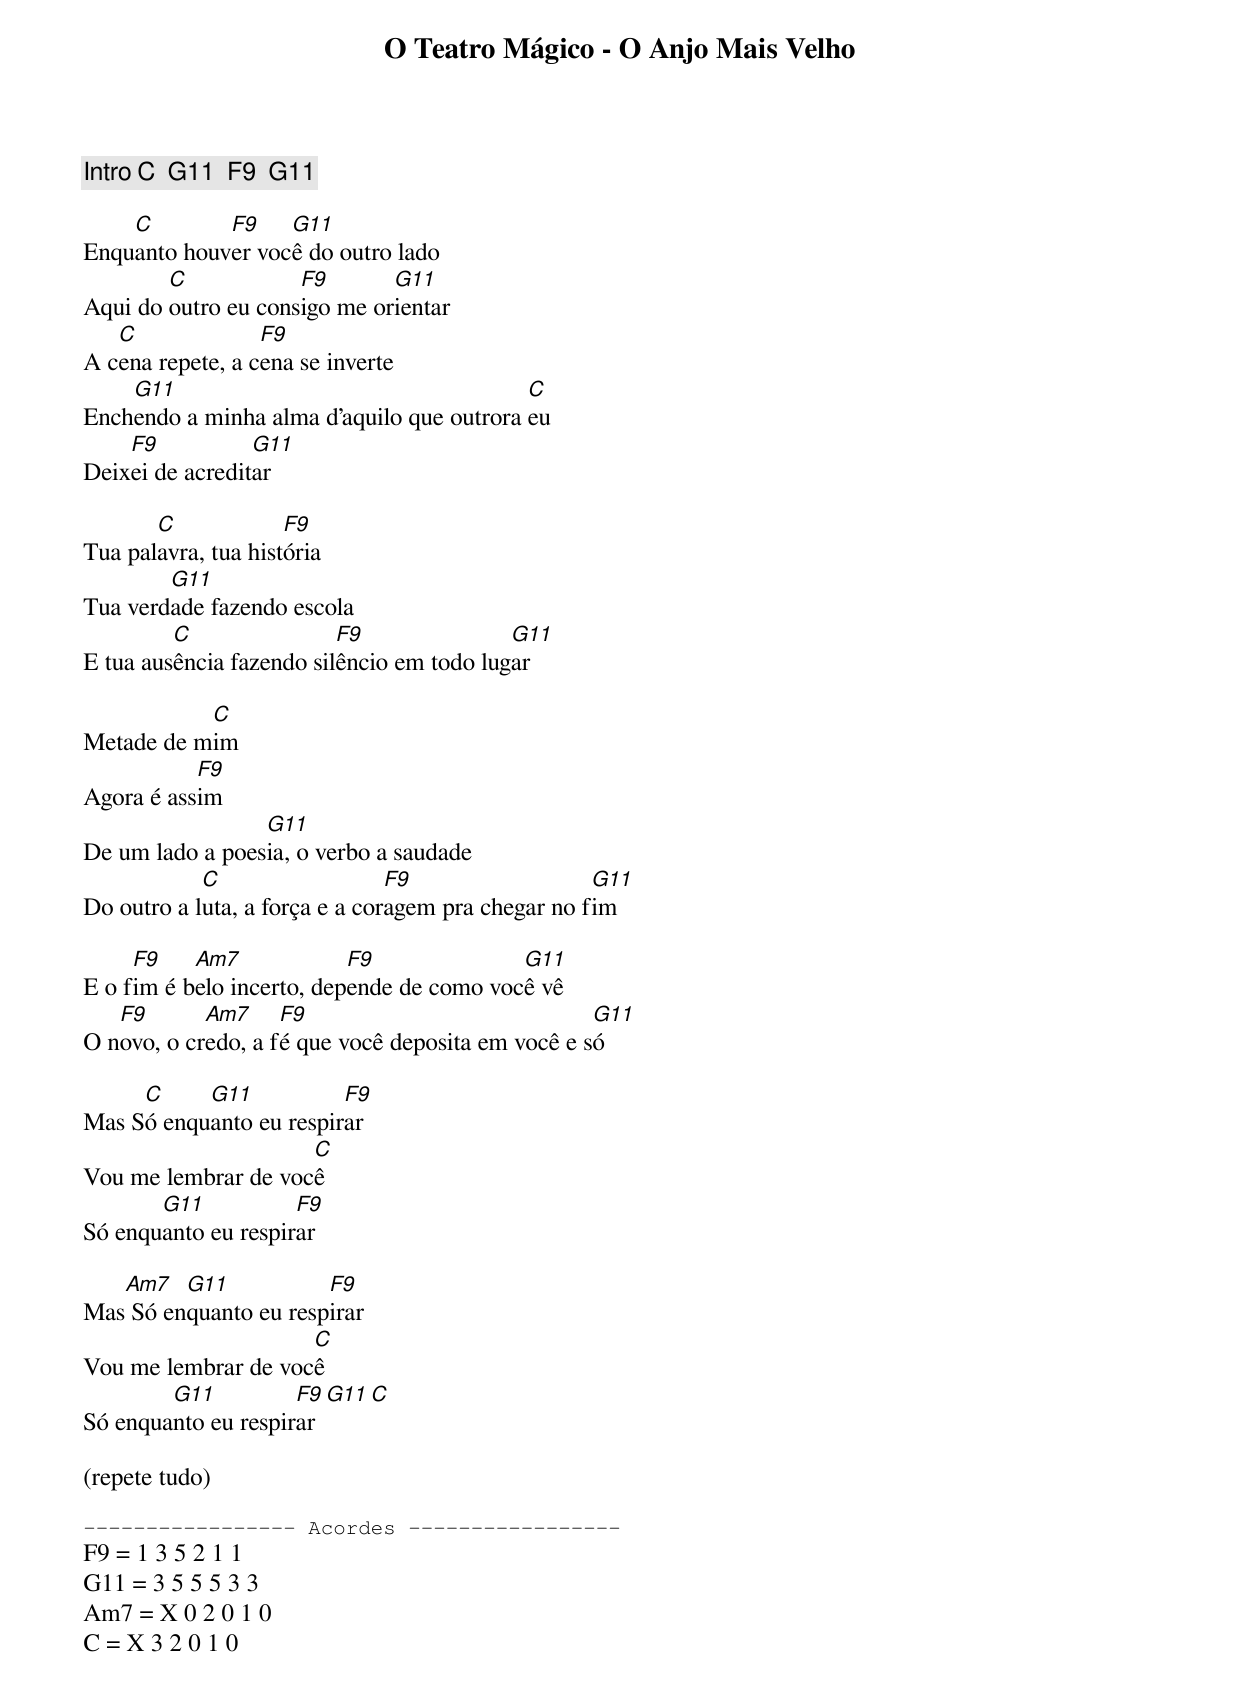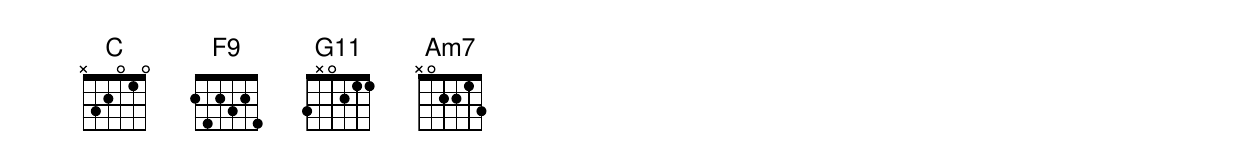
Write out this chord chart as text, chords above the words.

O Teatro Mágico - O Anjo Mais Velho

[Intro] C  G11  F9  G11

    C        F9    G11
Enquanto houver você do outro lado
        C            F9       G11
Aqui do outro eu consigo me orientar
   C              F9
A cena repete, a cena se inverte
    G11                                    C
Enchendo a minha alma d'aquilo que outrora eu
    F9           G11
Deixei de acreditar

       C             F9
Tua palavra, tua história
        G11
Tua verdade fazendo escola
         C                F9               G11
E tua ausência fazendo silêncio em todo lugar

           C
Metade de mim
           F9
Agora é assim
                 G11
De um lado a poesia, o verbo a saudade
            C                   F9                  G11
Do outro a luta, a força e a coragem pra chegar no fim

     F9    Am7             F9              G11
E o fim é belo incerto, depende de como você vê
   F9       Am7     F9                             G11
O novo, o credo, a fé que você deposita em você e só

     C     G11           F9
Mas Só enquanto eu respirar
                     C
Vou me lembrar de você
       G11           F9
Só enquanto eu respirar

   Am7   G11           F9
Mas Só enquanto eu respirar
                     C
Vou me lembrar de você
        G11          F9  G11  C
Só enquanto eu respirar

(repete tudo)

----------------- Acordes -----------------
F9 = 1 3 5 2 1 1
G11 = 3 5 5 5 3 3
Am7 = X 0 2 0 1 0
C = X 3 2 0 1 0
